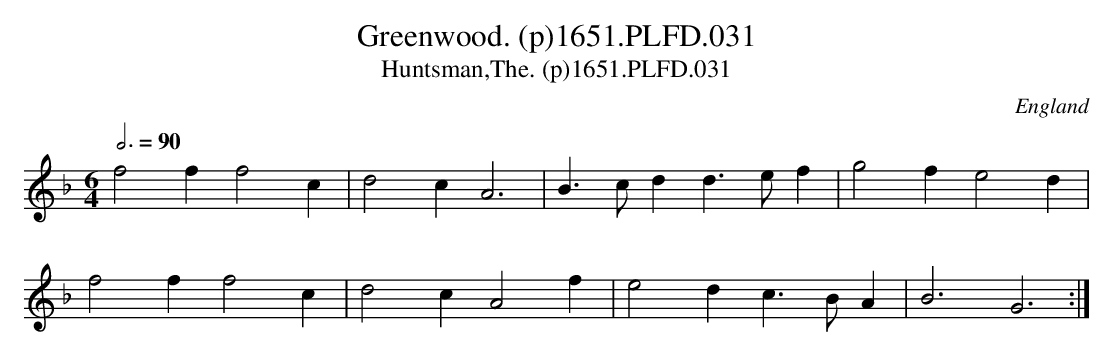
X:1
T:Greenwood. (p)1651.PLFD.031
T:Huntsman,The. (p)1651.PLFD.031
M:6/4
L:1/4
Q:3/4=90
O:England
K:F
f2ff2c|d2cA3|B>cdd>ef|g2fe2d|
f2ff2c|d2cA2f|e2dc>BA|B3G3:|
